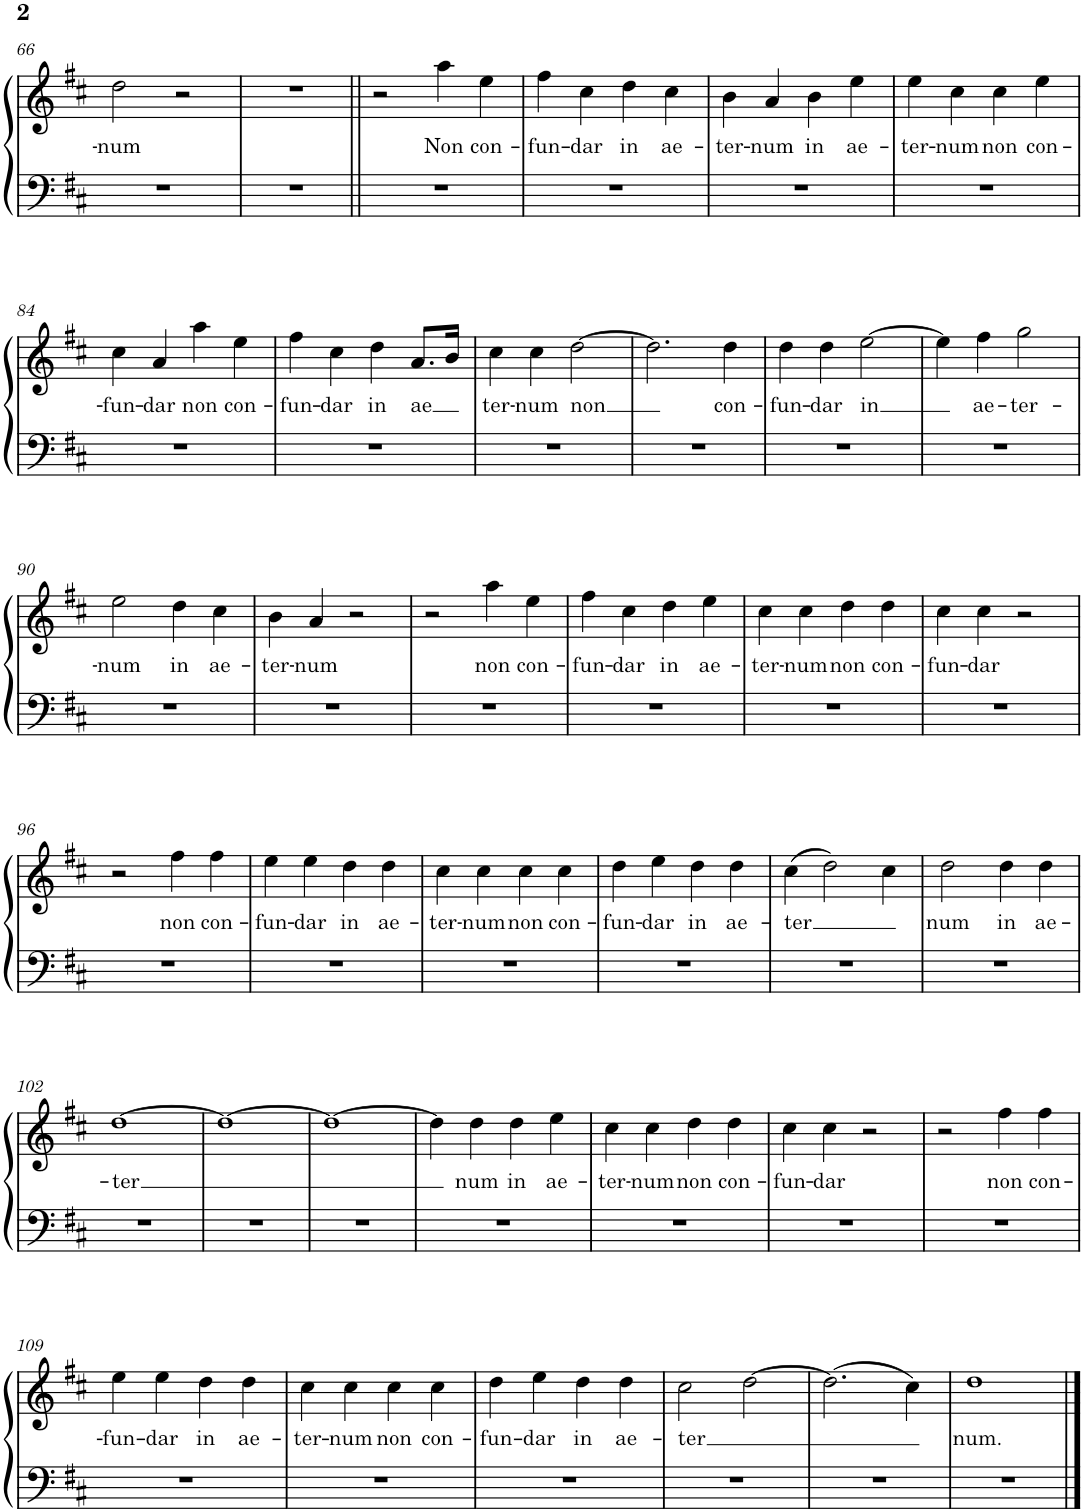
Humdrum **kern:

**kern	**kern	**text
*part1	*part1	*part1
*staff2	*staff1	*staff1
*I"Piano	*	*
*I'Pno.	*	*
!!LO:PB:g=z
*clefF4	*clefG2	*
*k[f#c#]	*k[f#c#]	*
*M4/4	*M4/4	*
*met(c)	*met(c)	*
=66	=66	=66
!	!	!LO:LY:b
1r	2dd\	-num
.	2r	.
=67	=67	=67
1r	1r	.
=80||	=80||	=80||
1r	2r	.
!	!	!LO:LY:b
.	4aa\	Non
!	!	!LO:LY:b
.	4ee\	con-
=81	=81	=81
!	!	!LO:LY:b
1r	4ff#\	-fun-
!	!	!LO:LY:b
.	4cc#\	-dar
!	!	!LO:LY:b
.	4dd\	in
!	!	!LO:LY:b
.	4cc#\	ae-
=82	=82	=82
!	!	!LO:LY:b
1r	4b\	-ter-
!	!	!LO:LY:b
.	4a/	-num
!	!	!LO:LY:b
.	4b\	in
!	!	!LO:LY:b
.	4ee\	ae-
=83	=83	=83
!	!	!LO:LY:b
1r	4ee\	-ter-
!	!	!LO:LY:b
.	4cc#\	-num
!	!	!LO:LY:b
.	4cc#\	non
!	!	!LO:LY:b
.	4ee\	con-
!!LO:LB:g=z
=84	=84	=84
!	!	!LO:LY:b
1r	4cc#\	-fun-
!	!	!LO:LY:b
.	4a/	-dar
!	!	!LO:LY:b
.	4aa\	non
!	!	!LO:LY:b
.	4ee\	con-
=85	=85	=85
!	!	!LO:LY:b
1r	4ff#\	-fun-
!	!	!LO:LY:b
.	4cc#\	-dar
!	!	!LO:LY:b
.	4dd\	in
!	!	!LO:LY:b
.	8.a/L	ae
.	16b/Jk	.
=86	=86	=86
!	!	!LO:LY:b
1r	4cc#\	ter-
!	!	!LO:LY:b
.	4cc#\	-num
!	!	!LO:LY:b
.	[2dd\	non
=87	=87	=87
1r	2.dd\]	.
!	!	!LO:LY:b
.	4dd\	con-
=88	=88	=88
!	!	!LO:LY:b
1r	4dd\	-fun-
!	!	!LO:LY:b
.	4dd\	-dar
!	!	!LO:LY:b
.	[2ee\	in
=89	=89	=89
1r	4ee\]	.
!	!	!LO:LY:b
.	4ff#\	ae-
!	!	!LO:LY:b
.	2gg\	-ter-
!!LO:LB:g=z
=90	=90	=90
!	!	!LO:LY:b
1r	2ee\	-num
!	!	!LO:LY:b
.	4dd\	in
!	!	!LO:LY:b
.	4cc#\	ae-
=91	=91	=91
!	!	!LO:LY:b
1r	4b\	-ter-
!	!	!LO:LY:b
.	4a/	-num
.	2r	.
=92	=92	=92
1r	2r	.
!	!	!LO:LY:b
.	4aa\	non
!	!	!LO:LY:b
.	4ee\	con-
=93	=93	=93
!	!	!LO:LY:b
1r	4ff#\	-fun-
!	!	!LO:LY:b
.	4cc#\	-dar
!	!	!LO:LY:b
.	4dd\	in
!	!	!LO:LY:b
.	4ee\	ae-
=94	=94	=94
!	!	!LO:LY:b
1r	4cc#\	-ter-
!	!	!LO:LY:b
.	4cc#\	-num
!	!	!LO:LY:b
.	4dd\	non
!	!	!LO:LY:b
.	4dd\	con-
=95	=95	=95
!	!	!LO:LY:b
1r	4cc#\	-fun-
!	!	!LO:LY:b
.	4cc#\	-dar
.	2r	.
!!LO:LB:g=z
=96	=96	=96
1r	2r	.
!	!	!LO:LY:b
.	4ff#\	non
!	!	!LO:LY:b
.	4ff#\	con-
=97	=97	=97
!	!	!LO:LY:b
1r	4ee\	-fun-
!	!	!LO:LY:b
.	4ee\	-dar
!	!	!LO:LY:b
.	4dd\	in
!	!	!LO:LY:b
.	4dd\	ae-
=98	=98	=98
!	!	!LO:LY:b
1r	4cc#\	-ter-
!	!	!LO:LY:b
.	4cc#\	-num
!	!	!LO:LY:b
.	4cc#\	non
!	!	!LO:LY:b
.	4cc#\	con-
=99	=99	=99
!	!	!LO:LY:b
1r	4dd\	-fun-
!	!	!LO:LY:b
.	4ee\	-dar
!	!	!LO:LY:b
.	4dd\	in
!	!	!LO:LY:b
.	4dd\	ae-
=100	=100	=100
!	!	!LO:LY:b
1r	(4cc#\	-ter
.	2dd\)	.
.	4cc#\	.
=101	=101	=101
!	!	!LO:LY:b
1r	2dd\	num
!	!	!LO:LY:b
.	4dd\	in
!	!	!LO:LY:b
.	4dd\	ae-
!!LO:LB:g=z
=102	=102	=102
!	!	!LO:LY:b
1r	[1dd	-ter
=103	=103	=103
1r	1dd_	.
=104	=104	=104
1r	1dd_	.
=105	=105	=105
1r	4dd\]	.
!	!	!LO:LY:b
.	4dd\	num
!	!	!LO:LY:b
.	4dd\	in
!	!	!LO:LY:b
.	4ee\	ae-
=106	=106	=106
!	!	!LO:LY:b
1r	4cc#\	-ter-
!	!	!LO:LY:b
.	4cc#\	-num
!	!	!LO:LY:b
.	4dd\	non
!	!	!LO:LY:b
.	4dd\	con-
=107	=107	=107
!	!	!LO:LY:b
1r	4cc#\	-fun-
!	!	!LO:LY:b
.	4cc#\	-dar
.	2r	.
=108	=108	=108
1r	2r	.
!	!	!LO:LY:b
.	4ff#\	non
!	!	!LO:LY:b
.	4ff#\	con-
!!LO:LB:g=z
=109	=109	=109
!	!	!LO:LY:b
1r	4ee\	-fun-
!	!	!LO:LY:b
.	4ee\	-dar
!	!	!LO:LY:b
.	4dd\	in
!	!	!LO:LY:b
.	4dd\	ae-
=110	=110	=110
!	!	!LO:LY:b
1r	4cc#\	-ter-
!	!	!LO:LY:b
.	4cc#\	-num
!	!	!LO:LY:b
.	4cc#\	non
!	!	!LO:LY:b
.	4cc#\	con-
=111	=111	=111
!	!	!LO:LY:b
1r	4dd\	-fun-
!	!	!LO:LY:b
.	4ee\	-dar
!	!	!LO:LY:b
.	4dd\	in
!	!	!LO:LY:b
.	4dd\	ae-
=112	=112	=112
!	!	!LO:LY:b
1r	2cc#\	-ter
.	[2dd\	.
=113	=113	=113
1r	(2.dd\]	.
.	4cc#\)	.
=114	=114	=114
!	!	!LO:LY:b
1r	1dd	num.
==	==	==
*-	*-	*-
